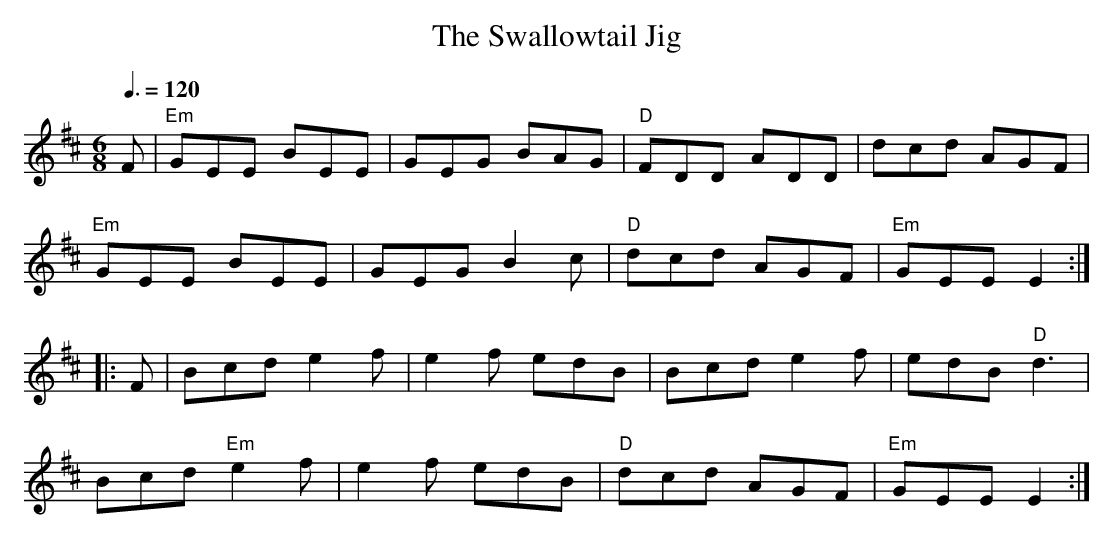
X:1
T:The Swallowtail Jig
M:6/8
Q:3/8=120
K:EDor
F|"Em"GEE BEE|GEG BAG|"D"FDD ADD|dcd AGF|
"Em"GEE BEE|GEG B2c|"D"dcd AGF| "Em"GEE E2:|
|:F|Bcd e2f|e2f edB|Bcd e2f|edB "D"d3|
Bcd "Em"e2f|e2f edB|"D"dcd AGF| "Em"GEE E2:|
